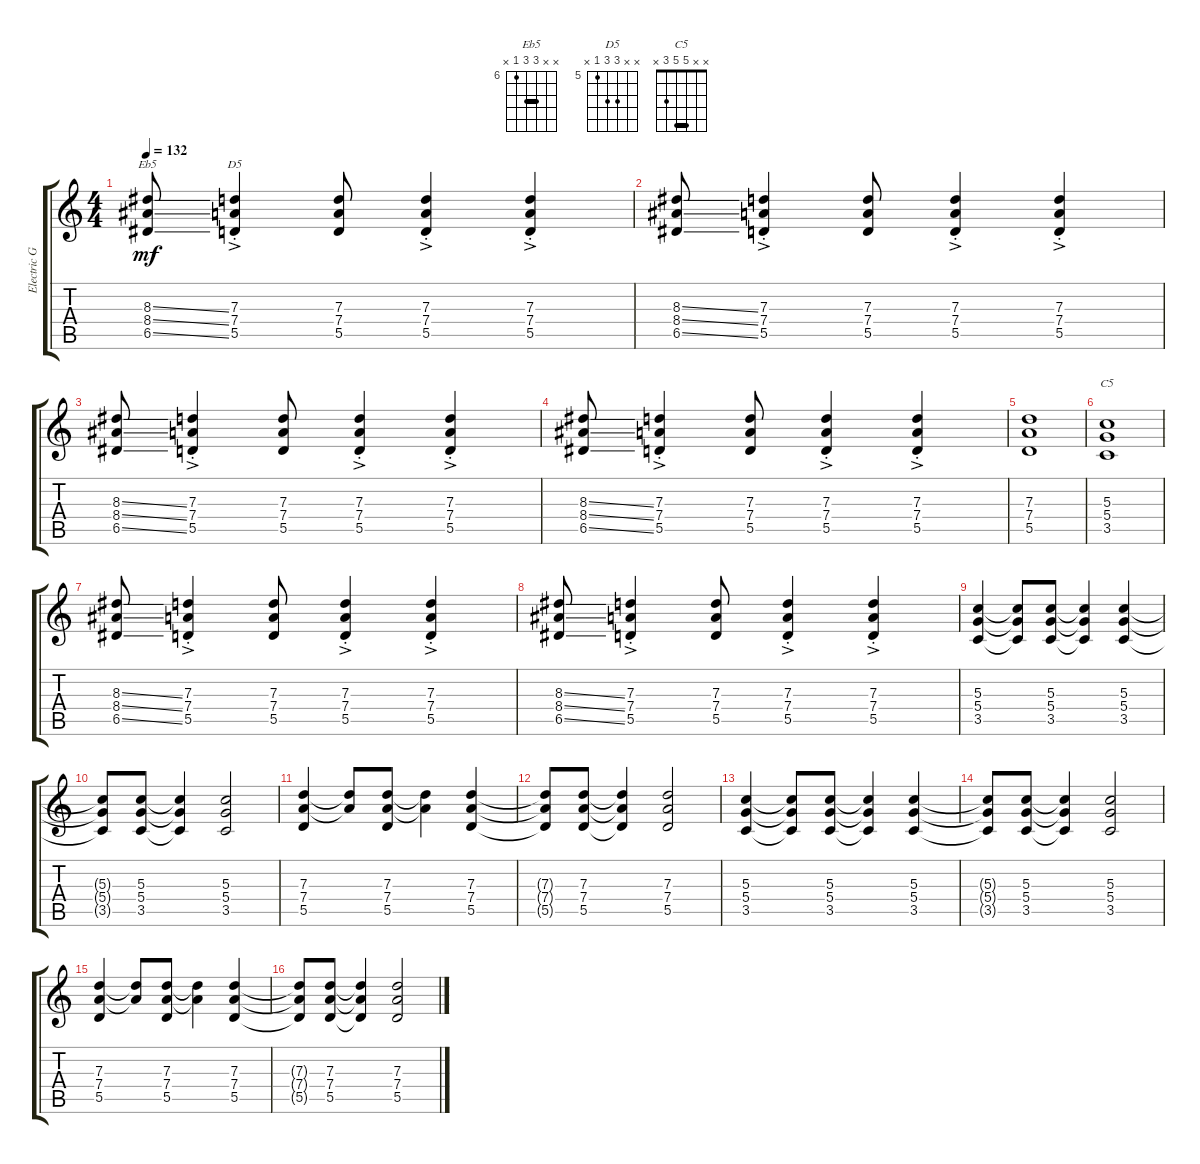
\track ("Electric Guitar" "Electric G") {instrument overdrivenguitar}
\staff {score tabs}
\tuning (E4 B3 G3 D3 A2 E2) {hide}
\chord ("Eb5" x x 8 8 6 x) {firstfret 6 barre 8}
\chord ("D5" x x 7 7 5 x) {firstfret 5}
\chord ("C5" x x 5 5 3 x) {barre 5}
\ts (4 4)
\tempo 132
\clef g2
\ks c
(8.3{ss} 8.4{ss} 6.5{ss}).8{ch "Eb5" dy mf} (7.3{ac st} 7.4{ac st} 5.5{ac st}).4{ch "D5"} (7.3 7.4 5.5).8 (7.3{ac st} 7.4{ac st} 5.5{ac st}).4 (7.3{ac st} 7.4{ac st} 5.5{ac st}).4 |
(8.3{ss} 8.4{ss} 6.5{ss}).8 (7.3{ac st} 7.4{ac st} 5.5{ac st}).4 (7.3 7.4 5.5).8 (7.3{ac st} 7.4{ac st} 5.5{ac st}).4 (7.3{ac st} 7.4{ac st} 5.5{ac st}).4 |
(8.3{ss} 8.4{ss} 6.5{ss}).8 (7.3{ac st} 7.4{ac st} 5.5{ac st}).4 (7.3 7.4 5.5).8 (7.3{ac st} 7.4{ac st} 5.5{ac st}).4 (7.3{ac st} 7.4{ac st} 5.5{ac st}).4 |
(8.3{ss} 8.4{ss} 6.5{ss}).8 (7.3{ac st} 7.4{ac st} 5.5{ac st}).4 (7.3 7.4 5.5).8 (7.3{ac st} 7.4{ac st} 5.5{ac st}).4 (7.3{ac st} 7.4{ac st} 5.5{ac st}).4 |
(7.3 7.4 5.5).1 |
(5.3 5.4 3.5).1{ch "C5"} |
(8.3{ss} 8.4{ss} 6.5{ss}).8 (7.3{ac st} 7.4{ac st} 5.5{ac st}).4 (7.3 7.4 5.5).8 (7.3{ac st} 7.4{ac st} 5.5{ac st}).4 (7.3{ac st} 7.4{ac st} 5.5{ac st}).4 |
(8.3{ss} 8.4{ss} 6.5{ss}).8 (7.3{ac st} 7.4{ac st} 5.5{ac st}).4 (7.3 7.4 5.5).8 (7.3{ac st} 7.4{ac st} 5.5{ac st}).4 (7.3{ac st} 7.4{ac st} 5.5{ac st}).4 |
(5.3 5.4 3.5).4 (5.3{t} 5.4{t} 3.5{t}).8 (5.3 5.4 3.5).8 (5.3{t} 5.4{t} 3.5{t}).4 (5.3 5.4 3.5).4 |
(5.3{t} 5.4{t} 3.5{t}).8 (5.3 5.4 3.5).8 (5.3{t} 5.4{t} 3.5{t}).4 (5.3 5.4 3.5).2 |
(7.3 7.4 5.5).4 (7.3{t} 7.4{t}).8 (7.3 7.4 5.5).8 (7.3{t} 7.4{t}).4 (7.3 7.4 5.5).4 |
(7.3{t} 7.4{t} 5.5{t}).8 (7.3 7.4 5.5).8 (7.3{t} 7.4{t} 5.5{t}).4 (7.3 7.4 5.5).2 |
(5.3 5.4 3.5).4 (5.3{t} 5.4{t} 3.5{t}).8 (5.3 5.4 3.5).8 (5.3{t} 5.4{t} 3.5{t}).4 (5.3 5.4 3.5).4 |
(5.3{t} 5.4{t} 3.5{t}).8 (5.3 5.4 3.5).8 (5.3{t} 5.4{t} 3.5{t}).4 (5.3 5.4 3.5).2 |
(7.3 7.4 5.5).4 (7.3{t} 7.4{t}).8 (7.3 7.4 5.5).8 (7.3{t} 7.4{t}).4 (7.3 7.4 5.5).4 |
(7.3{t} 7.4{t} 5.5{t}).8 (7.3 7.4 5.5).8 (7.3{t} 7.4{t} 5.5{t}).4 (7.3 7.4 5.5).2
